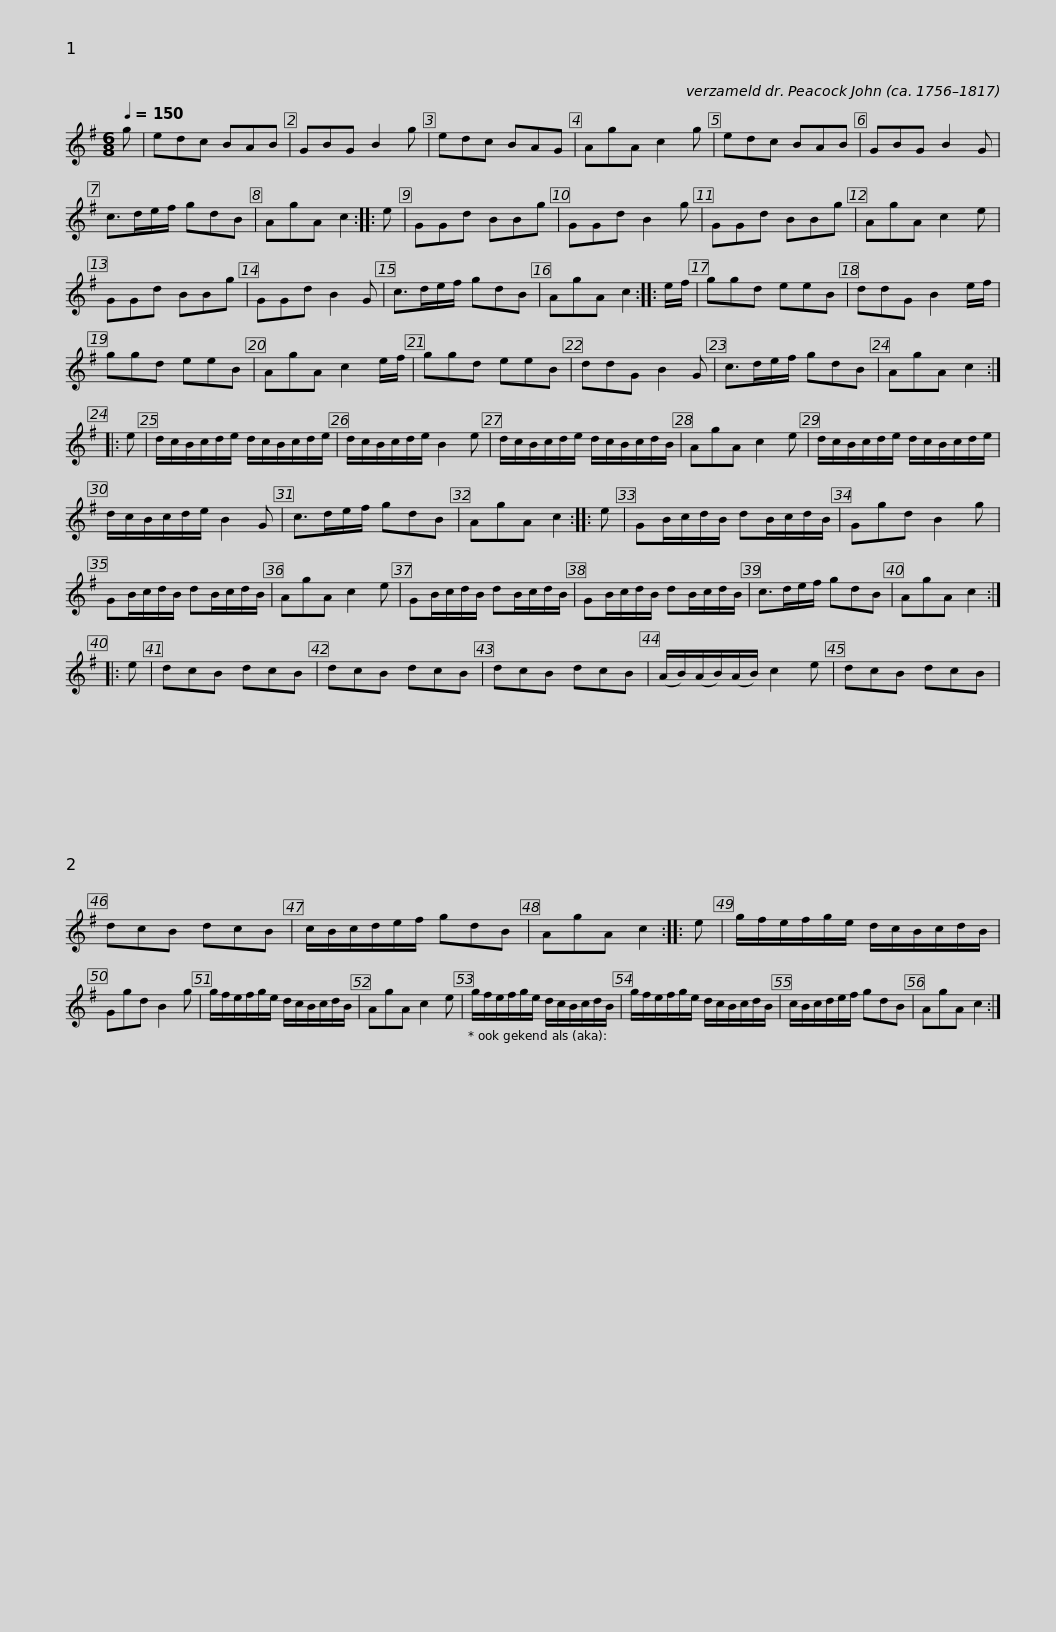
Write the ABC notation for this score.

X:1
L:1/8
Q:1/4=150
M:6/8
I:linebreak $
K:G
V:1 treble
V:1
 g | edc BAB | GBG B2 g | edc BAG | AgA c2 g | %5
 edc BAB | GBG B2 G | c>de/f/ gdB | AgA c2 ::$ e | %10
 GGd BBg | GGd B2 g | GGd BBg | AgA c2 e | GGd BBg | %15
 GGd B2 G | c>de/f/ gdB | AgA c2 ::$ e/f/ | ggd eeB | %20
 ddG B2 e/f/ | ggd eeB | AgA c2 e/f/ | ggd eeB | ddG B2 G | %25
 c>de/f/ gdB | AgA c2 ::$ e | d/c/B/c/d/e/ d/c/B/c/d/e/ | d/c/B/c/d/e/ B2 e | %30
 d/c/B/c/d/e/ d/c/B/c/d/B/ | AgA c2 e |$ d/c/B/c/d/e/ d/c/B/c/d/e/ | d/c/B/c/d/e/ B2 G | c>de/f/ gdB | %35
 AgA c2 ::$ e | GB/c/d/B/ dB/c/d/B/ | Ggd B2 g | GB/c/d/B/ dB/c/d/B/ | %40
 AgA c2 e |$ GB/c/d/B/ dB/c/d/B/ | GB/c/d/B/ dB/c/d/B/ | c>de/f/ gdB | AgA c2 ::$ %45
 e | dcB dcB | dcB dcB | dcB dcB | (A/B/)(A/B/)(A/B/) c2 e | %50
 dcB dcB | dcB dcB | c/B/c/d/e/f/ gdB | AgA c2 ::$ e | %55
 g/f/e/f/g/e/ d/c/B/c/d/B/ | Ggd B2 g | g/f/e/f/g/e/ d/c/B/c/d/B/ | AgA c2 e |$ g/f/e/f/g/e/ d/c/B/c/d/B/ | %60
 g/f/e/f/g/e/ d/c/B/c/d/B/ | c/B/c/d/e/f/ gdB | AgA c2 :| %63
